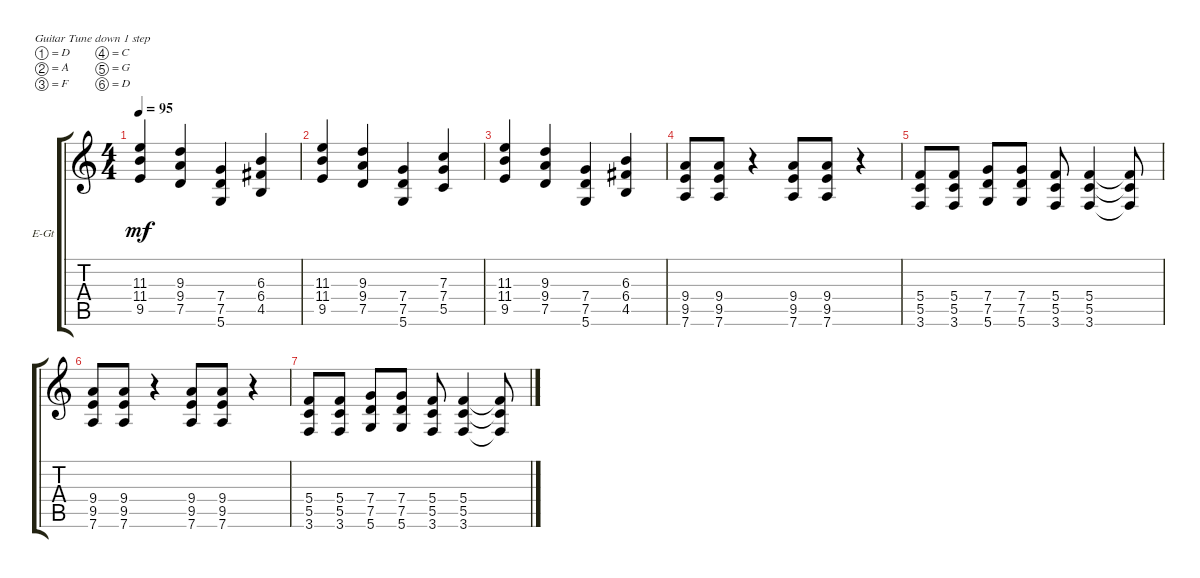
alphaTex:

\defaultSystemsLayout 4
\bracketExtendMode groupsimilarinstruments
\firstSystemTrackNameOrientation horizontal
\otherSystemsTrackNameOrientation horizontal
\track ("Rhythm Guitar" "E-Gt") {instrument overdrivenguitar}
\staff {score tabs}
\tuning (D4 A3 F3 C3 G2 D2)
\ts (4 4)
\tempo 95
\clef g2
\ks c
(9.5 11.4 11.3).4{dy mf} (7.5 9.4 9.3).4 (5.6 7.5 7.4).4 (4.5 6.4 6.3).4 |
(9.5 11.4 11.3).4 (7.5 9.4 9.3).4 (5.6 7.5 7.4).4 (5.5 7.4 7.3).4 |
(9.5 11.4 11.3).4 (7.5 9.4 9.3).4 (5.6 7.5 7.4).4 (4.5 6.4 6.3).4 |
(7.6 9.5 9.4).8 (9.4 9.5 7.6).8 r.4 (7.6 9.5 9.4).8 (9.4 9.5 7.6).8 r.4 |
(3.6 5.5 5.4).8 (5.4 5.5 3.6).8 (5.6 7.5 7.4).8 (7.4 7.5 5.6).8 (3.6 5.5 5.4).8 (5.4 5.5 3.6).4 (3.6{t} 5.5{t} 5.4{t}).8 |
(7.6 9.5 9.4).8 (9.4 9.5 7.6).8 r.4 (7.6 9.5 9.4).8 (9.4 9.5 7.6).8 r.4 |
(3.6 5.5 5.4).8 (5.4 5.5 3.6).8 (5.6 7.5 7.4).8 (7.4 7.5 5.6).8 (3.6 5.5 5.4).8 (5.4 5.5 3.6).4 (3.6{t} 5.5{t} 5.4{t}).8
